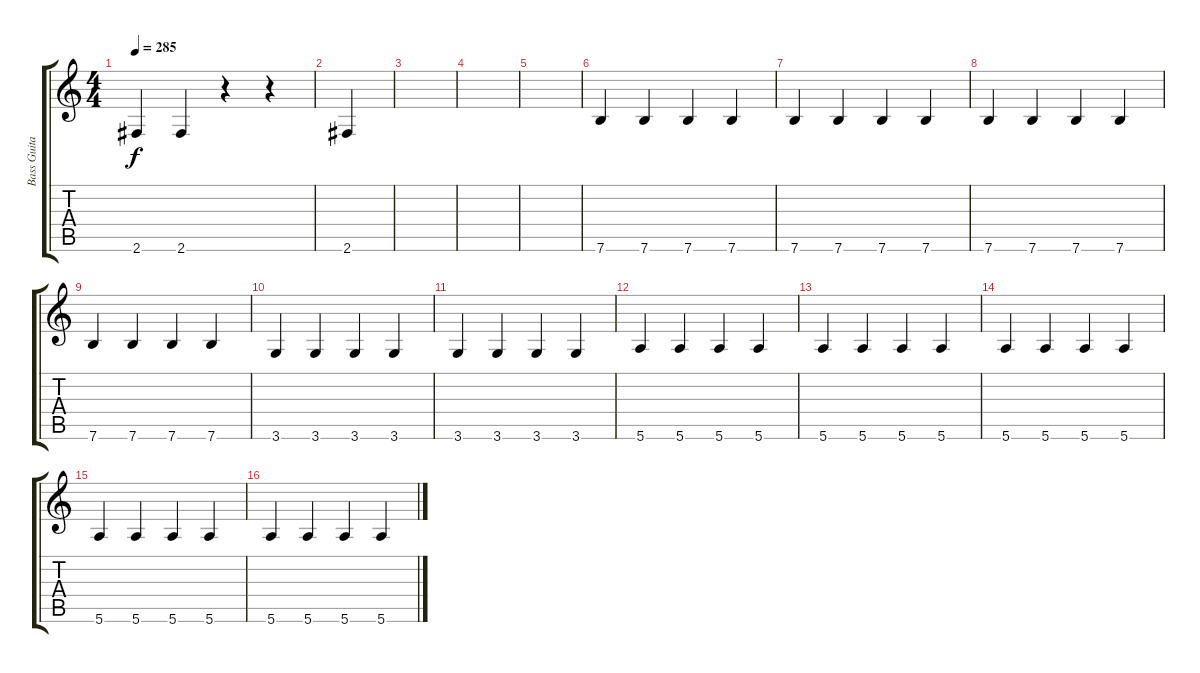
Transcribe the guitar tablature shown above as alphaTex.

\track ("Bass Guitar" "Bass Guita") {instrument electricbassfinger}
\staff {score tabs}
\tuning (E4 B3 G3 D3 A2 E2) {hide}
\ts (4 4)
\tempo 285
\clef g2
\ks c
2.6.4{dy f} 2.6.4 r.4 r.4 |
2.6.4 |
|
|
|
7.6.4 7.6.4 7.6.4 7.6.4 |
7.6.4 7.6.4 7.6.4 7.6.4 |
7.6.4 7.6.4 7.6.4 7.6.4 |
7.6.4 7.6.4 7.6.4 7.6.4 |
3.6.4 3.6.4 3.6.4 3.6.4 |
3.6.4 3.6.4 3.6.4 3.6.4 |
5.6.4 5.6.4 5.6.4 5.6.4 |
5.6.4 5.6.4 5.6.4 5.6.4 |
5.6.4 5.6.4 5.6.4 5.6.4 |
5.6.4 5.6.4 5.6.4 5.6.4 |
5.6.4 5.6.4 5.6.4 5.6.4
